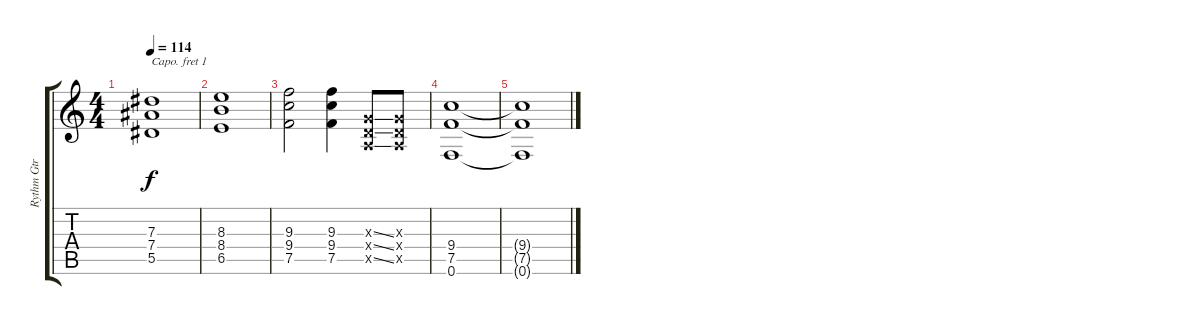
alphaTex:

\track ("Rythm Gtr 2" "Rythm Gtr ") {instrument distortionguitar}
\staff {score tabs}
\capo 1
\tuning (E4 B3 G3 D3 A2 E2) {hide}
\ts (4 4)
\tempo 114
\clef g2
\ks c
(7.3 7.4 5.5).1{dy f} |
(8.3 8.4 6.5).1 |
(9.3 9.4 7.5).2 (9.3 9.4 7.5).4 (-1.3{ss x} -1.4{ss x} -1.5{ss x}).8 (-1.3{x} -1.4{x} -1.5{x}).8 |
(9.4 7.5 0.6).1 |
(9.4{t} 7.5{t} 0.6{t}).1
